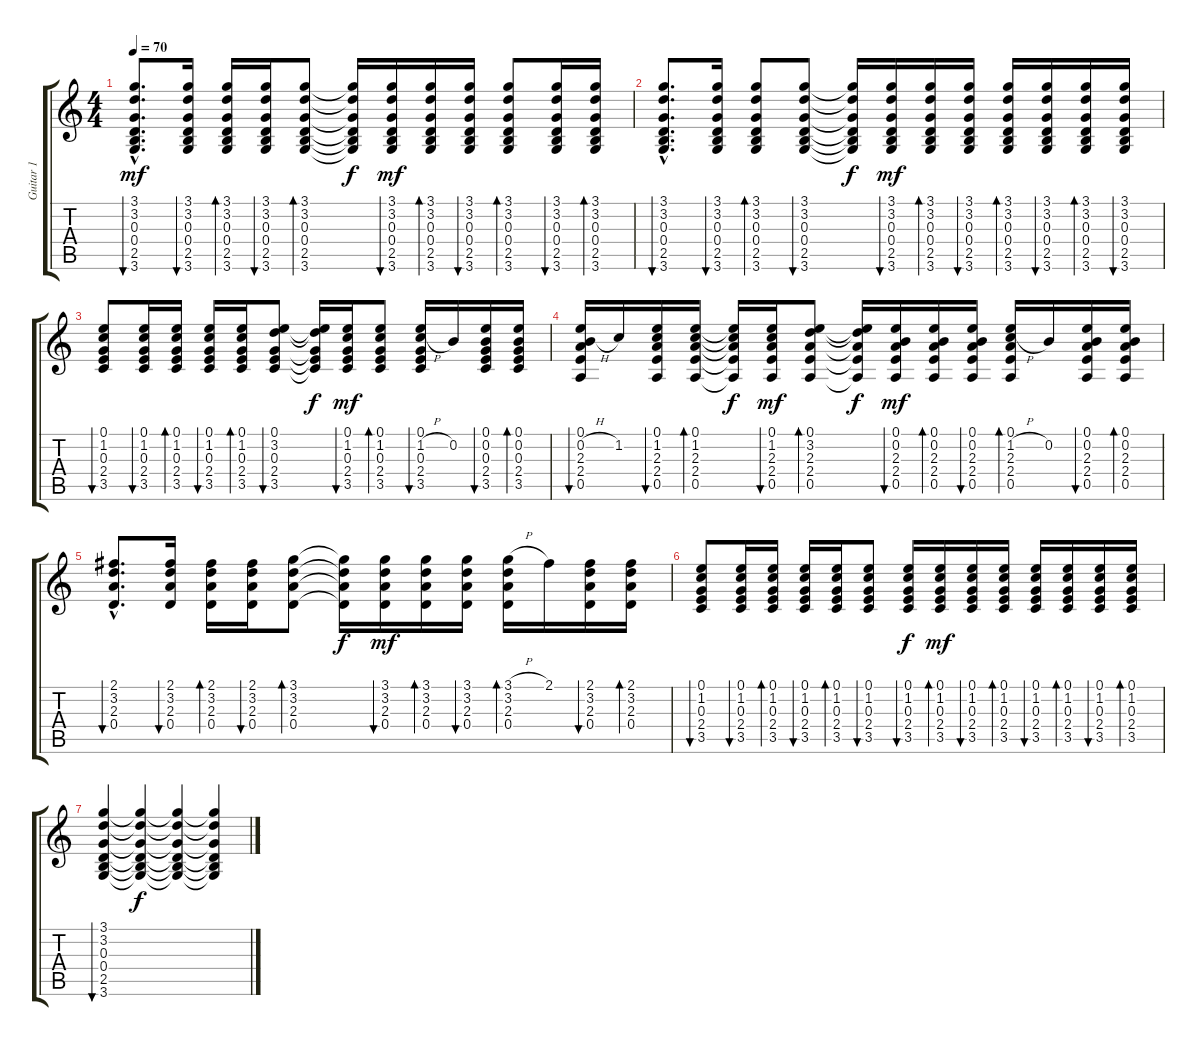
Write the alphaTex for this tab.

\track ("Guitar 1" "Guitar 1") {instrument electricguitarjazz}
\staff {score tabs}
\tuning (E4 B3 G3 D3 A2 E2) {hide}
\ts (4 4)
\tempo 70
\clef g2
\ks c
(3.1{hac} 3.2{hac} 0.3{hac} 0.4{hac} 2.5{hac} 3.6{hac}).8{d bu 30 dy mf} (3.1 3.2 0.3 0.4 2.5 3.6).16{bu 30} (3.1 3.2 0.3 0.4 2.5 3.6).16{bd 30} (3.1 3.2 0.3 0.4 2.5 3.6).16{bu 30} (3.1 3.2 0.3 0.4 2.5 3.6).8{bd 30} (3.1{t} 3.2{t} 0.3{t} 0.4{t} 2.5{t} 3.6{t}).16{dy f} (3.1 3.2 0.3 0.4 2.5 3.6).16{bu 30 dy mf} (3.1 3.2 0.3 0.4 2.5 3.6).16{bd 30} (3.1 3.2 0.3 0.4 2.5 3.6).16{bu 30} (3.1 3.2 0.3 0.4 2.5 3.6).8{bd 30} (3.1 3.2 0.3 0.4 2.5 3.6).16{bu 30} (3.1 3.2 0.3 0.4 2.5 3.6).16{bd 30} |
(3.1{hac} 3.2{hac} 0.3{hac} 0.4{hac} 2.5{hac} 3.6{hac}).8{d bu 30} (3.1 3.2 0.3 0.4 2.5 3.6).16{bu 30} (3.1 3.2 0.3 0.4 2.5 3.6).8{bd 30} (3.1 3.2 0.3 0.4 2.5 3.6).8{bu 30} (3.1{t} 3.2{t} 0.3{t} 0.4{t} 2.5{t} 3.6{t}).16{dy f} (3.1 3.2 0.3 0.4 2.5 3.6).16{bu 30 dy mf} (3.1 3.2 0.3 0.4 2.5 3.6).16{bd 30} (3.1 3.2 0.3 0.4 2.5 3.6).16{bu 30} (3.1 3.2 0.3 0.4 2.5 3.6).16{bd 30} (3.1 3.2 0.3 0.4 2.5 3.6).16{bu 30} (3.1 3.2 0.3 0.4 2.5 3.6).16{bd 30} (3.1 3.2 0.3 0.4 2.5 3.6).16{bu 30} |
(0.1 1.2 0.3 2.4 3.5).8{bu 30} (0.1 1.2 0.3 2.4 3.5).16{bu 30} (0.1 1.2 0.3 2.4 3.5).16{bd 30} (0.1 1.2 0.3 2.4 3.5).16{bu 30} (0.1 1.2 0.3 2.4 3.5).16{bd 30} (0.1 3.2 0.3 2.4 3.5).8{bu 30} (0.1{t} 3.2{t} 0.3{t} 2.4{t} 3.5{t}).16{dy f} (0.1 1.2 0.3 2.4 3.5).16{bu 30 dy mf} (0.1 1.2 0.3 2.4 3.5).8{bd 30} (0.1 1.2{h} 0.3 2.4 3.5).16{bu 30} 0.2.16 (0.1 0.2 0.3 2.4 3.5).16{bu 30} (0.1 0.2 0.3 2.4 3.5).16{bd 30} |
(0.1 0.2{h} 2.3 2.4 0.5).16{bu 30} 1.2.16 (0.1 1.2 2.3 2.4 0.5).16{bu 30} (0.1 1.2 2.3 2.4 0.5).16{bd 30} (0.1{t} 1.2{t} 2.3{t} 2.4{t} 0.5{t}).16{dy f} (0.1 1.2 2.3 2.4 0.5).16{bu 30 dy mf} (0.1 3.2 2.3 2.4 0.5).8{bd 30} (0.1{t} 3.2{t} 2.3{t} 2.4{t} 0.5{t}).16{dy f} (0.1 0.2 2.3 2.4 0.5).16{bu 30 dy mf} (0.1 0.2 2.3 2.4 0.5).16{bd 30} (0.1 0.2 2.3 2.4 0.5).16{bu 30} (0.1 1.2{h} 2.3 2.4 0.5).16{bd 30} 0.2.16 (0.1 0.2 2.3 2.4 0.5).16{bu 30} (0.1 0.2 2.3 2.4 0.5).16{bd 30} |
(2.1{hac} 3.2{hac} 2.3{hac} 0.4{hac}).8{d bu 30} (2.1 3.2 2.3 0.4).16{bu 30} (2.1 3.2 2.3 0.4).16{bd 30} (2.1 3.2 2.3 0.4).16{bu 30} (3.1 3.2 2.3 0.4).8{bd 30} (3.1{t} 3.2{t} 2.3{t} 0.4{t}).16{dy f} (3.1 3.2 2.3 0.4).16{bu 30 dy mf} (3.1 3.2 2.3 0.4).16{bd 30} (3.1 3.2 2.3 0.4).16{bu 30} (3.1{h} 3.2 2.3 0.4).16{bd 30} 2.1.16 (2.1 3.2 2.3 0.4).16{bu 30} (2.1 3.2 2.3 0.4).16{bd 30} |
(0.1 1.2 0.3 2.4 3.5).8{bu 30} (0.1 1.2 0.3 2.4 3.5).16{bu 30} (0.1 1.2 0.3 2.4 3.5).16{bd 30} (0.1 1.2 0.3 2.4 3.5).16{bu 30} (0.1 1.2 0.3 2.4 3.5).16{bd 30} (0.1 1.2 0.3 2.4 3.5).8{bu 30} (0.1 1.2 0.3 2.4 3.5).16{bu 30 dy f} (0.1 1.2 0.3 2.4 3.5).16{bd 30 dy mf} (0.1 1.2 0.3 2.4 3.5).16{bu 30} (0.1 1.2 0.3 2.4 3.5).16{bd 30} (0.1 1.2 0.3 2.4 3.5).16{bu 30} (0.1 1.2 0.3 2.4 3.5).16{bd 30} (0.1 1.2 0.3 2.4 3.5).16{bu 30} (0.1 1.2 0.3 2.4 3.5).16{bd 30} |
(3.1 3.2 0.3 0.4 2.5 3.6).4{bu 120} (3.1{t} 3.2{t} 0.3{t} 0.4{t} 2.5{t} 3.6{t}).4{dy f volume 10} (3.1{t} 3.2{t} 0.3{t} 0.4{t} 2.5{t} 3.6{t}).4{volume 7} (3.1{t} 3.2{t} 0.3{t} 0.4{t} 2.5{t} 3.6{t}).4{volume 4}
